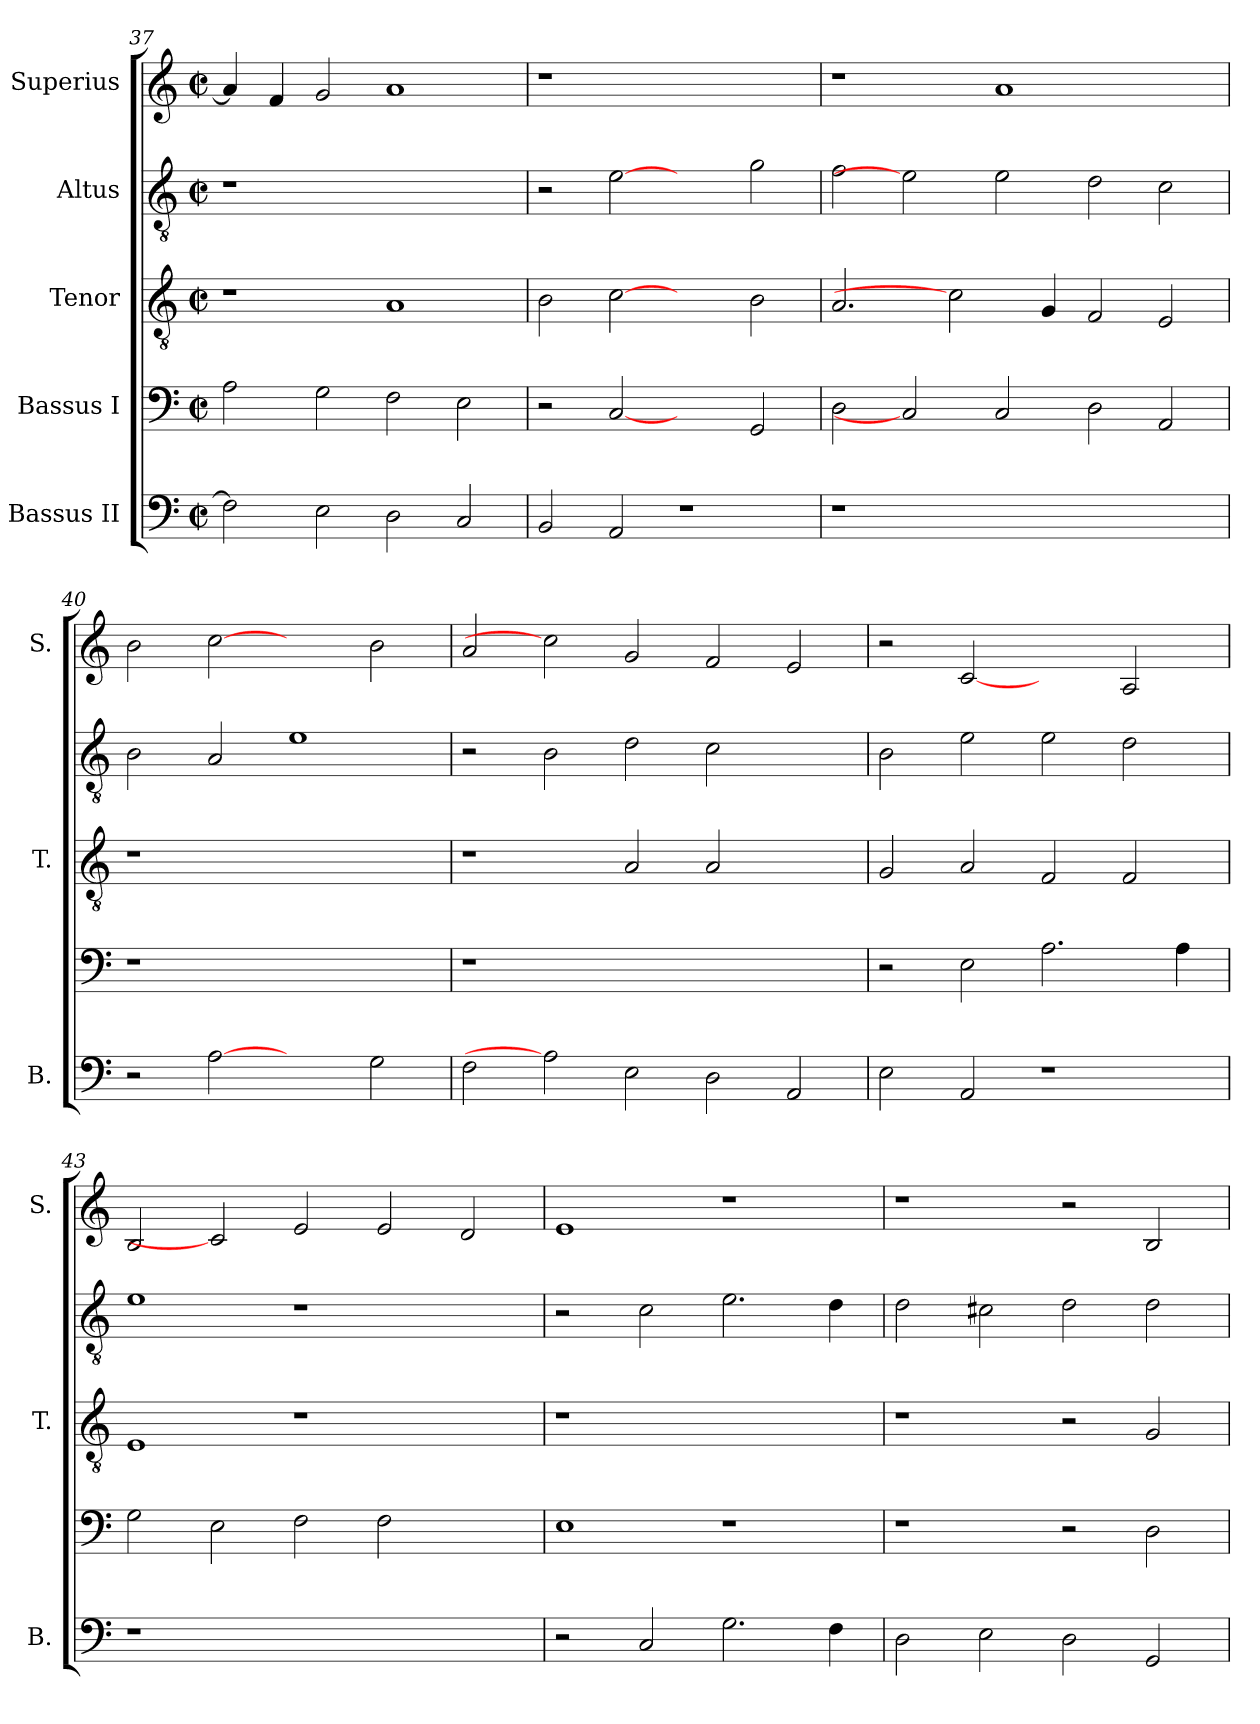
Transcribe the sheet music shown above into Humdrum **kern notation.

**kern	**kern	**kern	**kern	**kern
*part5	*part4	*part3	*part2	*part1
*staff5	*staff4	*staff3	*staff2	*staff1
*I"Bassus II	*I"Bassus I	*I"Tenor	*I"Altus	*I"Superius
*I'B.	*	*I'T.	*	*I'S.
*clefF4	*clefF4	*clefGv2	*clefGv2	*clefG2
*	*	*ITrd7c12	*ITrd7c12	*
*k[]	*k[]	*k[]	*k[]	*k[]
*C:	*C:	*C:	*C:	*C:
*M2/2	*M2/2	*M2/2	*M2/2	*M2/2
*met(c|)	*met(c|)	*met(c|)	*met(c|)	*met(c|)
=37	=37	=37	=37	=37
!	!	!	!LO:N:vis=1	!
2Fi\]	2Ai\	1r	1r	4ai/]
.	.	.	.	4fi/
2Ei\	2Gi\	.	.	2gi/
2Di\	2Fi\	1AAi	1ryy	1ai
2Ci/	2Ei\	.	.	.
=38	=38	=38	=38	=38
!	!	!	!	!LO:N:vis=1
2BBi/	2r	2BBi\	2r	1r
2AAi/	[2Ci	[2Ci	[2Ei	.
1r	2ryy	2ryy	2ryy	1ryy
.	2GGi/	2BBi\	2Gi\	.
!!LO:PB:g=z
=39	=39	=39	=39	=39
!LO:N:vis=1	!	!	!	!
1r	2Di\	2.AAi/	2Fi\	1r
.	2Ci]	.	2Ei]	.
.	.	2Ci]	.	.
1.ryy	2Ci/	.	2Ei\	1ai
.	.	4GGi/	.	.
.	2Di\	2FFi/	2Di\	.
.	2AAi/	2EEi/	2Ci\	2ryy
=40	=40	=40	=40	=40
!	!LO:N:vis=1	!LO:N:vis=1	!	!
2r	1r	1r	2BBi\	2bi\
[2Ai	.	.	2AAi/	[2cci
2ryy	1ryy	1ryy	1Ei	2ryy
2Gi\	.	.	.	2bi\
=41	=41	=41	=41	=41
!	!LO:N:vis=1	!	!	!
2Fi\	1r	1r	2r	2ai/
2Ai]	.	.	2BBi\	2cci]
2Ei\	1.ryy	2AAi/	2Di\	2gi/
2Di\	.	2AAi/	2Ci\	2fi/
2AAi/	.	2ryy	2ryy	2ei/
=42	=42	=42	=42	=42
2Ei\	2r	2GGi/	2BBi\	2r
2AAi/	2Ei\	2AAi/	2Ei\	[2ci
1r	2.Ai\	2FFi/	2Ei\	2ryy
.	.	2FFi/	2Di\	2Ai/
.	4Ai\	.	.	.
=43	=43	=43	=43	=43
!LO:N:vis=1	!	!	!	!
1r	2Gi\	1EEi	1Ei	2Bi/
.	2Ei\	.	.	2ci]
1.ryy	2Fi\	1r	1r	2ei/
.	2Fi\	.	.	2ei/
.	2ryy	2ryy	2ryy	2di/
!!LO:LB:g=z
=44	=44	=44	=44	=44
!	!	!LO:N:vis=1	!	!
2r	1Ei	1r	2r	1ei
2Ci/	.	.	2Ci\	.
2.Gi\	1r	1ryy	2.Ei\	1r
4Fi\	.	.	4Di\	.
=45	=45	=45	=45	=45
2Di\	1r	1r	2Di\	1r
2Ei\	.	.	2C#Xi\	.
2Di\	2r	2r	2Di\	2r
2GGi/	2Di\	2GGi/	2Di\	2Bi/
=	=	=	=	=
*-	*-	*-	*-	*-
